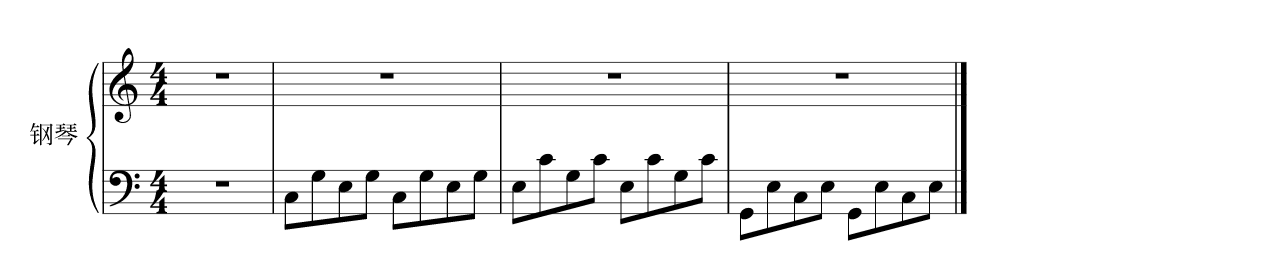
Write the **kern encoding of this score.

**kern	**kern
*part1	*part1
*staff2	*staff1
*I"钢琴	*
*clefF4	*clefG2
*k[]	*k[]
*M4/4	*M4/4
*MM120	*MM120
=1	=1
1r	1r
=2	=2
8C\L	1r
8G\	.
8E\	.
8G\J	.
8C\L	.
8G\	.
8E\	.
8G\J	.
=3	=3
8E\L	1r
8c\	.
8G\	.
8c\J	.
8E\L	.
8c\	.
8G\	.
8c\J	.
=4	=4
8GG\L	1r
8E\	.
8C\	.
8E\J	.
8GG\L	.
8E\	.
8C\	.
8E\J	.
==	==
*-	*-
